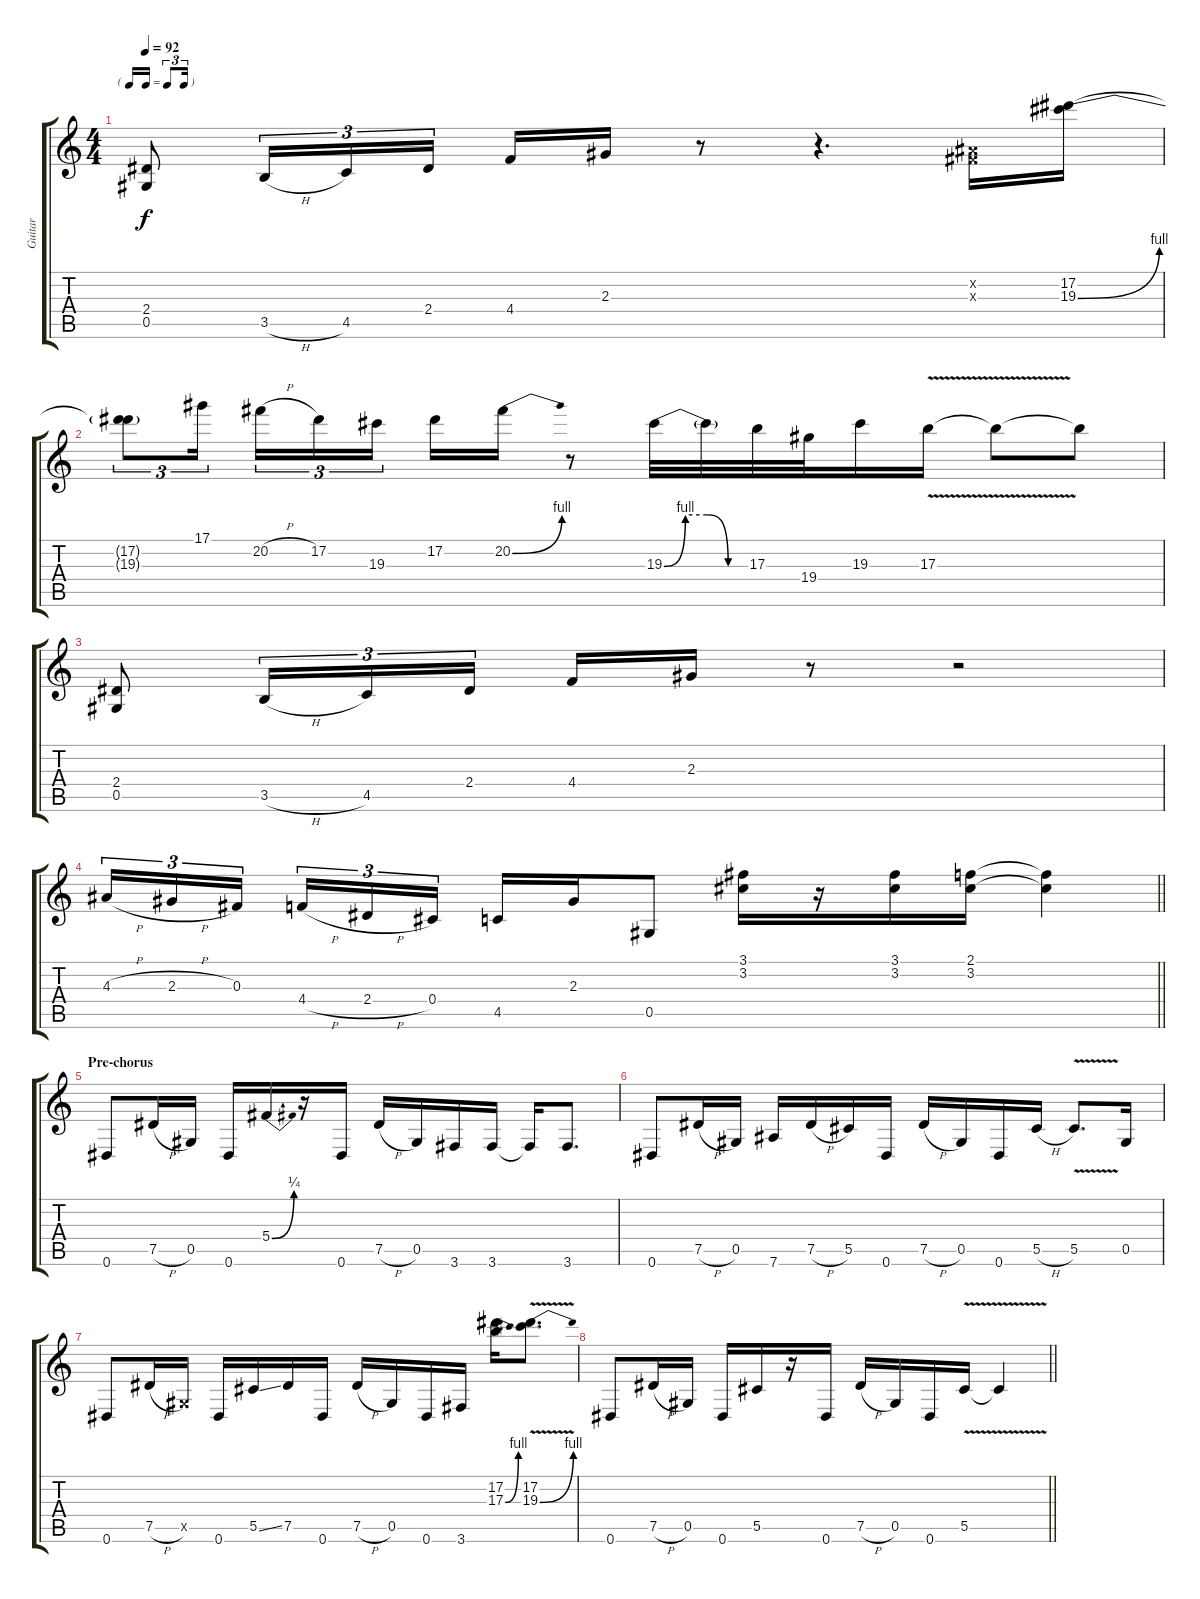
\track ("Guitar" "Guitar") {instrument overdrivenguitar}
\staff {score tabs}
\tuning (Eb4 Bb3 Gb3 Db3 Ab2 Eb2) {hide}
\ts (4 4)
\tf triplet16th
\tempo 92
\clef g2
\ks c
(2.4 0.5).8{dy f} 3.5{h}.16{tu (3 2)} 4.5.16{tu (3 2)} 2.4.16{tu (3 2)} 4.4.16 2.3.16 r.8 r.4{d} (0.2{x} 0.3{x}).16 (17.2 19.3{be (bend 0 0 60 4)}).16 |
(17.2{t} 19.3{t}).8{tu (3 2)} 17.1.16{tu (3 2) beam splitsecondary} 20.2{h}.16{tu (3 2)} 17.2.16{tu (3 2)} 19.3.16{tu (3 2)} 17.2.16 20.2{be (bend 0 0 60 4)}.16 r.8 19.3{be (custom 0 0 15 4 30 4 45 0 60 0)}.32 19.3{t}.32 17.3.32 19.4.32 19.3.16 17.3{v}.16 17.3{t}.8 17.3{t}.8 |
(2.4 0.5).8 3.5{h}.16{tu (3 2)} 4.5.16{tu (3 2)} 2.4.16{tu (3 2)} 4.4.16 2.3.16 r.8 r.2 |
\barLineRight lightlight
4.3{h}.16{tu (3 2)} 2.3{h}.16{tu (3 2)} 0.3.16{tu (3 2) beam splitsecondary} 4.4{h}.16{tu (3 2)} 2.4{h}.16{tu (3 2)} 0.4.16{tu (3 2)} 4.5.16 2.3.16 0.5.8 (3.1 3.2).16 r.16 (3.1 3.2).16 (2.1 3.2).16 (2.1{t} 3.2{t}).4 |
\section ("" "Pre-chorus")
0.6.8 7.5{h}.16 0.5.16 0.6.16 5.4{be (bend 0 0 60 1)}.16 r.16 0.6.16 7.5{h}.16 0.5.16 3.6.16 3.6.16 3.6{t}.16 3.6.8{d} |
0.6.8 7.5{h}.16 0.5.16 7.6.16 7.5{h}.16 5.5.16 0.6.16 7.5{h}.16 0.5.16 0.6.16 5.5{h}.16 5.5{v}.8{d} 0.5.16 |
0.6.8 7.5{h}.16 0.5{x}.16 0.6.16 5.5{ss}.16 7.5.16 0.6.16 7.5{h}.16 0.5.16 0.6.16 3.6.16 (17.2 17.3{be (bend 0 0 60 4)}).16 (17.2{v} 19.3{be (bend 0 0 60 4) v}).8{d} |
\barLineRight lightlight
0.6.8 7.5{h}.16 0.5.16 0.6.16 5.5.16 r.16 0.6.16 7.5{h}.16 0.5.16 0.6.16 5.5{v}.16 5.5{t}.4
